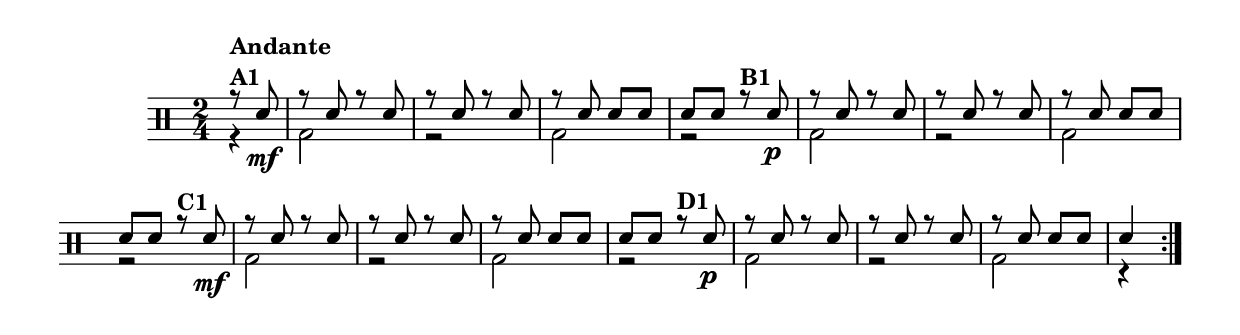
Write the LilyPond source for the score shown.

%-*- coding: utf-8 -*-

\version "2.10.00"

%\header {title = "variacoes sobre  carneirinho carneirao - variacao 1"}

\drums {

\override Score.BarNumber #'transparent = ##t
\override Staff.TimeSignature #'style = #'()
\time 2/4 
\partial 8*2

\context DrumVoice = "1" { }
\context DrumVoice = "2" {  }

<<
{
\repeat volta 2 {
r8^\markup {\bold \column {Andante A1}} sn\mf
r8 sn r sn
r8 sn r sn
r8 sn sn sn
sn sn r^\markup {\bold B1} sn\p  

r8 sn r sn
r8 sn r sn
r8 sn sn sn
sn sn r^\markup {\bold C1} sn\mf

r8 sn r sn
r8 sn r sn
r8 sn sn sn
sn sn r^\markup {\bold D1}  sn\p

r8 sn r sn
r8 sn r sn
r8 sn sn sn
sn4

}
}

\\
{
r4
bd2
r
bd
r
bd
r
bd
r
bd
r
bd
r
bd
r
bd
r4

}
>>
}

